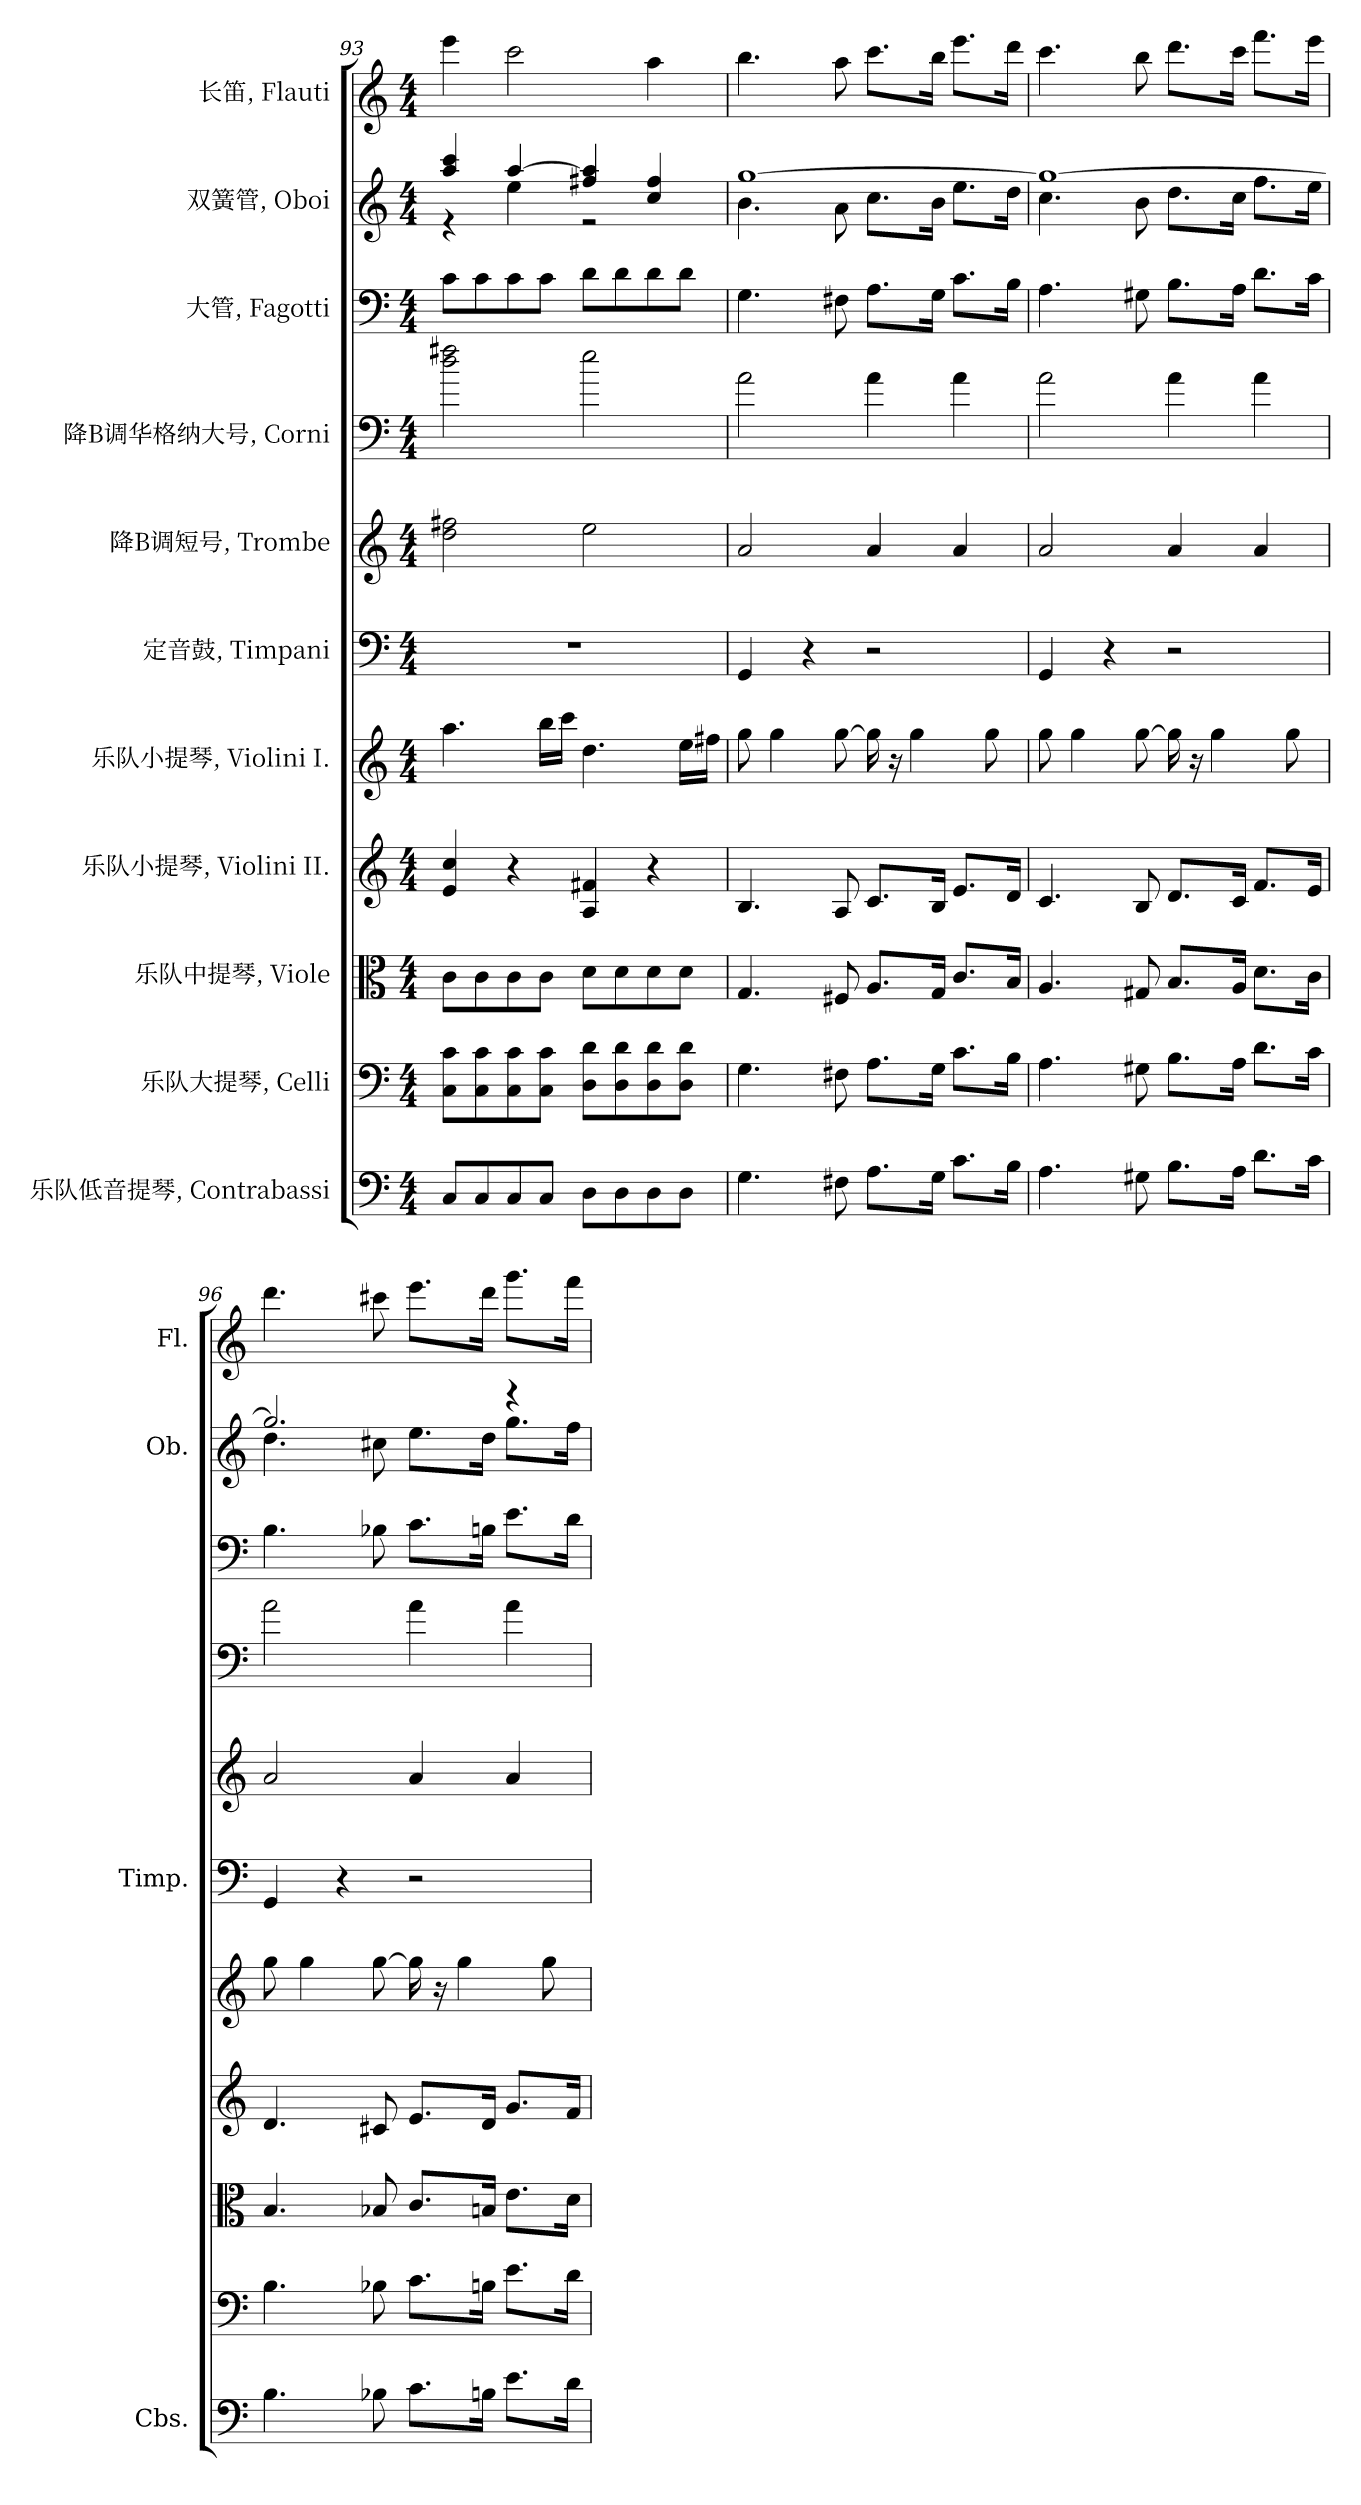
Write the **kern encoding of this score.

**kern	**kern	**kern	**kern	**kern	**kern	**kern	**kern	**kern	**kern	**kern
*part11	*part10	*part9	*part8	*part7	*part6	*part5	*part4	*part3	*part2	*part1
*staff11	*staff10	*staff9	*staff8	*staff7	*staff6	*staff5	*staff4	*staff3	*staff2	*staff1
*I"乐队低音提琴, Contrabassi	*I"乐队大提琴, Celli	*I"乐队中提琴, Viole	*I"乐队小提琴, Violini II.	*I"乐队小提琴, Violini I.	*I"定音鼓, Timpani	*I"降B调短号, Trombe	*I"降B调华格纳大号, Corni	*I"大管, Fagotti	*I"双簧管, Oboi	*I"长笛, Flauti
*I'Cbs.	*	*	*	*	*I'Timp.	*	*	*	*I'Ob.	*I'Fl.
*clefF4	*clefF4	*clefC3	*clefG2	*clefG2	*clefF4	*clefG2	*clefF4	*clefF4	*clefG2	*clefG2
*ITrd7c12	*	*	*	*	*	*ITrd1c2	*ITrd1c2	*	*	*
*k[]	*k[]	*k[]	*k[]	*k[]	*k[]	*k[b-e-]	*k[b-e-]	*k[]	*k[]	*k[]
*M4/4	*M4/4	*M4/4	*M4/4	*M4/4	*M4/4	*M4/4	*M4/4	*M4/4	*M4/4	*M4/4
=93	=93	=93	=93	=93	=93	=93	=93	=93	=93	=93
*	*	*	*	*	*	*	*	*	*^	*
8CC/L	8C\ 8c\L	8c\L	4e/ 4cc/	4.aa\	1r	2cc\ 2een\	2cc\ 2een\	8c\L	4aa/ 4ccc/	4r	4eee\
8CC/	8C\ 8c\	8c\	.	.	.	.	.	8c\	.	.	.
8CC/	8C\ 8c\	8c\	4r	.	.	.	.	8c\	[4aa/	4ee\	2ccc\
8CC/J	8C\ 8c\J	8c\J	.	16bb\LL	.	.	.	8c\J	.	.	.
.	.	.	.	16ccc\JJ	.	.	.	.	.	.	.
8DD\L	8D\ 8d\L	8d\L	4A/ 4f#X/	4.dd\	.	2dd\	2dd\	8d\L	4ff#X/ 4aa/]	2r	.
8DD\	8D\ 8d\	8d\	.	.	.	.	.	8d\	.	.	.
8DD\	8D\ 8d\	8d\	4r	.	.	.	.	8d\	4cc/ 4ff#/	.	4aa\
8DD\J	8D\ 8d\J	8d\J	.	16ee\LL	.	.	.	8d\J	.	.	.
.	.	.	.	16ff#X\JJ	.	.	.	.	.	.	.
!!LO:PB:g=z
=94	=94	=94	=94	=94	=94	=94	=94	=94	=94	=94	=94
4.GG\	4.G\	4.G/	4.B/	8gg\	4GG/	2g/	2g\	4.G\	[1gg	4.b\	4.bb\
.	.	.	.	4gg\	.	.	.	.	.	.	.
.	.	.	.	.	4r	.	.	.	.	.	.
8FF#X\	8F#X\	8F#X/	8A/	[8gg\	.	.	.	8F#X\	.	8a\	8aa\
8.AA\L	8.A\L	8.A/L	8.c/L	16gg\]	2r	4g/	4g\	8.A\L	.	8.cc\L	8.ccc\L
.	.	.	.	16r	.	.	.	.	.	.	.
.	.	.	.	4gg\	.	.	.	.	.	.	.
16GG\Jk	16G\Jk	16G/Jk	16B/Jk	.	.	.	.	16G\Jk	.	16b\Jk	16bb\Jk
8.C\L	8.c\L	8.c/L	8.e/L	.	.	4g/	4g\	8.c\L	.	8.ee\L	8.eee\L
.	.	.	.	8gg\	.	.	.	.	.	.	.
16BB\Jk	16B\Jk	16B/Jk	16d/Jk	.	.	.	.	16B\Jk	.	16dd\Jk	16ddd\Jk
=95	=95	=95	=95	=95	=95	=95	=95	=95	=95	=95	=95
4.AA\	4.A\	4.A/	4.c/	8gg\	4GG/	2g/	2g\	4.A\	1gg_	4.cc\	4.ccc\
.	.	.	.	4gg\	.	.	.	.	.	.	.
.	.	.	.	.	4r	.	.	.	.	.	.
8GG#X\	8G#X\	8G#X/	8B/	[8gg\	.	.	.	8G#X\	.	8b\	8bb\
8.BB\L	8.B\L	8.B/L	8.d/L	16gg\]	2r	4g/	4g\	8.B\L	.	8.dd\L	8.ddd\L
.	.	.	.	16r	.	.	.	.	.	.	.
.	.	.	.	4gg\	.	.	.	.	.	.	.
16AA\Jk	16A\Jk	16A/Jk	16c/Jk	.	.	.	.	16A\Jk	.	16cc\Jk	16ccc\Jk
8.D\L	8.d\L	8.d\L	8.f/L	.	.	4g/	4g\	8.d\L	.	8.ff\L	8.fff\L
.	.	.	.	8gg\	.	.	.	.	.	.	.
16C\Jk	16c\Jk	16c\Jk	16e/Jk	.	.	.	.	16c\Jk	.	16ee\Jk	16eee\Jk
=96	=96	=96	=96	=96	=96	=96	=96	=96	=96	=96	=96
4.BB\	4.B\	4.B/	4.d/	8gg\	4GG/	2g/	2g\	4.B\	2.gg/]	4.dd\	4.ddd\
.	.	.	.	4gg\	.	.	.	.	.	.	.
.	.	.	.	.	4r	.	.	.	.	.	.
8BB-X\	8B-X\	8B-X/	8c#X/	[8gg\	.	.	.	8B-X\	.	8cc#X\	8ccc#X\
8.C\L	8.c\L	8.c/L	8.e/L	16gg\]	2r	4g/	4g\	8.c\L	.	8.ee\L	8.eee\L
.	.	.	.	16r	.	.	.	.	.	.	.
.	.	.	.	4gg\	.	.	.	.	.	.	.
16BBn\Jk	16Bn\Jk	16Bn/Jk	16d/Jk	.	.	.	.	16Bn\Jk	.	16dd\Jk	16ddd\Jk
8.E\L	8.e\L	8.e\L	8.g/L	.	.	4g/	4g\	8.e\L	4r	8.gg\L	8.ggg\L
.	.	.	.	8gg\	.	.	.	.	.	.	.
16D\Jk	16d\Jk	16d\Jk	16f/Jk	.	.	.	.	16d\Jk	.	16ff\Jk	16fff\Jk
*	*	*	*	*	*	*	*	*	*v	*v	*
=	=	=	=	=	=	=	=	=	=	=
*-	*-	*-	*-	*-	*-	*-	*-	*-	*-	*-
